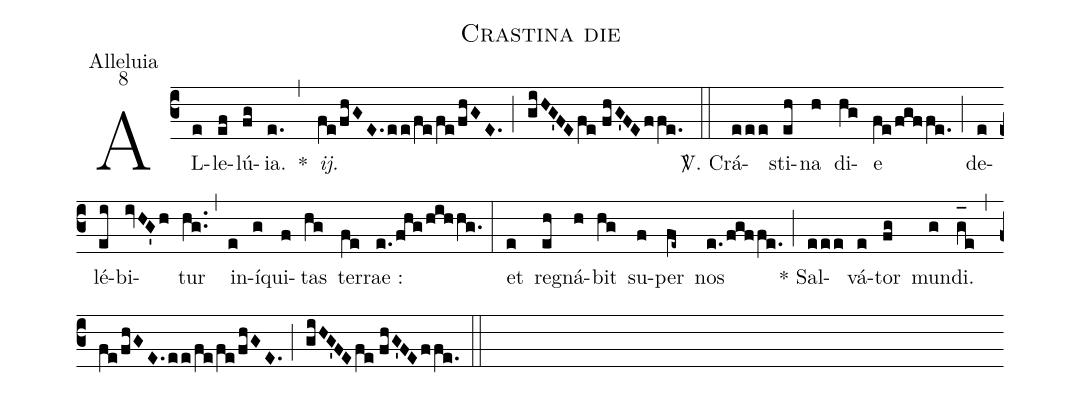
name:Crastina die;
office-part:Alleluia;
mode:8;
%%
(c3) AL(e)le(ef)lú(fg){ia}.(e.) *(,) <i>ij.</i>(fe/fhGE.ee/fe/fe/fhGE.) (;) (giHG'FEfe//fhG'FEffe.) (::) <sp>V/</sp>. Crá(eee)sti(eh)na(h) di(hg)e(fe/fgffe.) (;) de(e)lé(ei)bi(ivHG'h)tur(hg..) (,) in(e)í(g)qui(f)tas(hg) ter(fe)rae :(e./fhg/hihhg.) (:) et(e) re(eh)gná(h)bit(hg) su(f)per(fe~) nos(e./fgffe.) (;) * Sal(eee)vá(e)tor(fg) mun(g)di.(g_[oh:h]e) (,) (fe/fhGE.ee/fe/fe/fhGE.) (;) (giHG'FEfe//fhG'FEffe.) (::)
